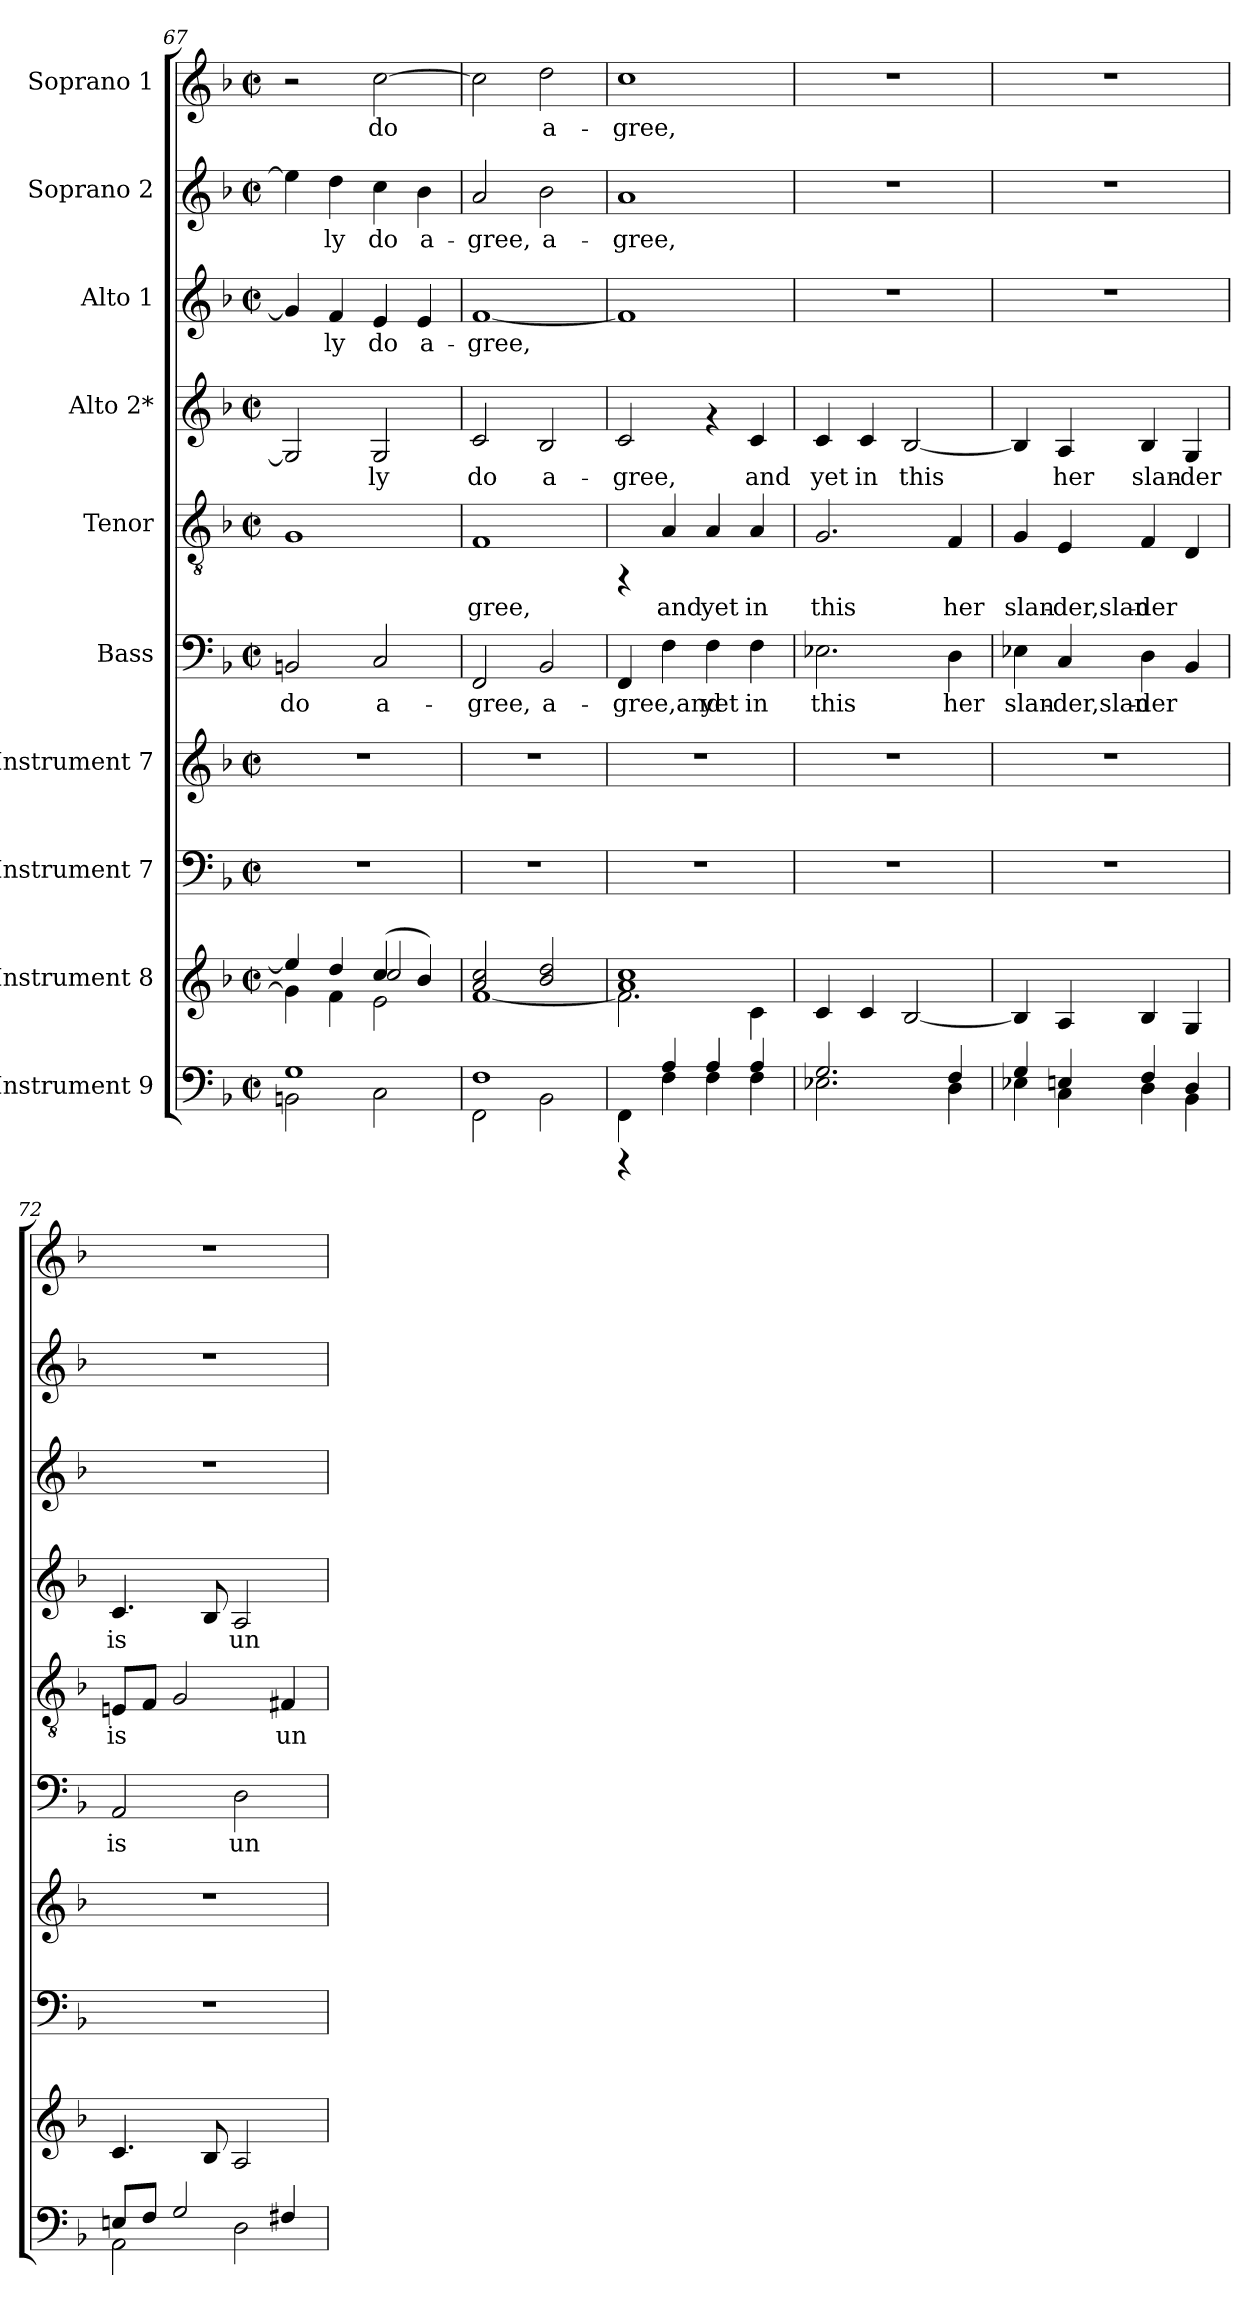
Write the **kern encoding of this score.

**kern	**kern	**kern	**kern	**kern	**text	**kern	**text	**kern	**text	**kern	**text	**kern	**text	**kern	**text
*part10	*part9	*part8	*part7	*part6	*part6	*part5	*part5	*part4	*part4	*part3	*part3	*part2	*part2	*part1	*part1
*staff10	*staff9	*staff8	*staff7	*staff6	*staff6	*staff5	*staff5	*staff4	*staff4	*staff3	*staff3	*staff2	*staff2	*staff1	*staff1
*I"Instrument 9	*I"Instrument 8	*I"Instrument 7	*I"Instrument 7	*I"Bass	*	*I"Tenor	*	*I"Alto 2*	*	*I"Alto 1	*	*I"Soprano 2	*	*I"Soprano 1	*
*clefF4	*clefG2	*clefF4	*clefG2	*clefF4	*	*clefGv2	*	*clefG2	*	*clefG2	*	*clefG2	*	*clefG2	*
*k[b-]	*k[b-]	*k[b-]	*k[b-]	*k[b-]	*	*k[b-]	*	*k[b-]	*	*k[b-]	*	*k[b-]	*	*k[b-]	*
*F:	*F:	*F:	*F:	*F:	*	*F:	*	*F:	*	*F:	*	*F:	*	*F:	*
*M2/2	*M2/2	*M2/2	*M2/2	*M2/2	*	*M2/2	*	*M2/2	*	*M2/2	*	*M2/2	*	*M2/2	*
*met(c|)	*met(c|)	*met(c|)	*met(c|)	*met(c|)	*	*met(c|)	*	*met(c|)	*	*met(c|)	*	*met(c|)	*	*met(c|)	*
=67	=67	=67	=67	=67	=67	=67	=67	=67	=67	=67	=67	=67	=67	=67	=67
*^	*^	*	*	*	*	*	*	*	*	*	*	*	*	*	*
*	*	*	*^	*	*	*	*	*	*	*	*	*	*	*	*	*	*
!	!	!	!	!	!	!	!	!LO:LY:b:cj	!	!LO:LY:b:cj	!	!LO:LY:b:cj	!	!LO:LY:b:cj	!	!LO:LY:b:cj	!	!
1G	2BBn\	4ee-/]	4g\]	2ryy	1r	1r	2BBn/	do	1G	--	2G/]	--	4g/]	--	4ee-\]	--	2r	.
!	!	!	!	!	!	!	!	!	!	!	!	!	!	!LO:LY:b:cj	!	!LO:LY:b:cj	!	!
.	.	4dd/	4f\	.	.	.	.	.	.	.	.	.	4f/	-ly	4dd\	-ly	.	.
!	!	!	!	!	!	!	!	!LO:LY:b:cj	!	!	!	!LO:LY:b:cj	!	!LO:LY:b:cj	!	!LO:LY:b:cj	!	!LO:LY:b:cj
.	2C\	(>4cc/	2e\	2cc/	.	.	2C/	a-	.	.	2G/	-ly	4e/	do	4cc\	do	[>2cc\	do
!	!	!	!	!	!	!	!	!	!	!	!	!	!	!LO:LY:b:cj	!	!LO:LY:b:cj	!	!
.	.	4b-/)	.	.	.	.	.	.	.	.	.	.	4e/	a-	4b-\	a-	.	.
*	*	*	*v	*v	*	*	*	*	*	*	*	*	*	*	*	*	*	*
!!LO:PB:g=z
=68	=68	=68	=68	=68	=68	=68	=68	=68	=68	=68	=68	=68	=68	=68	=68	=68	=68
!	!	!	!	!	!	!	!LO:LY:b:cj	!	!LO:LY:b:cj	!	!LO:LY:b:cj	!	!LO:LY:b:cj	!	!LO:LY:b:cj	!	!LO:LY:b:cj
1F	2FF\	2cc/ 2a/	[<1f	1r	1r	2FF/	-gree,	1F	-gree,	2c/	do	[<1f	-gree,	2a/	-gree,	2cc\]	.
!	!	!	!	!	!	!	!LO:LY:b:cj	!	!	!	!LO:LY:b:cj	!	!	!	!LO:LY:b:cj	!	!LO:LY:b:cj
.	2BB-\	2dd/ 2b-/	.	.	.	2BB-/	a-	.	.	2B-/	a-	.	.	2b-\	a-	2dd\	a-
=69	=69	=69	=69	=69	=69	=69	=69	=69	=69	=69	=69	=69	=69	=69	=69	=69	=69
!	!	!	!	!	!	!	!LO:LY:b:cj	!	!	!	!LO:LY:b:cj	!	!LO:LY:b:cj	!	!LO:LY:b:cj	!	!LO:LY:b:cj
4rCCC	4FF\	1cc 1a	2.f\]	1r	1r	4FF/	-gree,and	4rFF	.	2c/	-gree,	1f]	.	1a	-gree,	1cc	-gree,
!	!	!	!	!	!	!	!LO:LY:b:cj	!	!LO:LY:b:cj	!	!	!	!	!	!	!	!
4A/	4F\	.	.	.	.	4F\	.	4A/	and	.	.	.	.	.	.	.	.
!	!	!	!	!	!	!	!LO:LY:b:cj	!	!LO:LY:b:cj	!	!	!	!	!	!	!	!
4A/	4F\	.	.	.	.	4F\	yet	4A/	yet	4rf	.	.	.	.	.	.	.
!	!	!	!	!	!	!	!LO:LY:b:cj	!	!LO:LY:b:cj	!	!LO:LY:b:cj	!	!	!	!	!	!
4A/	4F\	.	4c\	.	.	4F\	in	4A/	in	4c/	and	.	.	.	.	.	.
=70	=70	=70	=70	=70	=70	=70	=70	=70	=70	=70	=70	=70	=70	=70	=70	=70	=70
!	!	!	!	!	!	!	!LO:LY:b:cj	!	!LO:LY:b:cj	!	!LO:LY:b:cj	!	!	!	!	!	!
*	*	*v	*v	*	*	*	*	*	*	*	*	*	*	*	*	*	*
2.G/	2.E-X\	4c/	1r	1r	2.E-X\	this	2.G/	this	4c/	yet	1r	.	1r	.	1r	.
!	!	!	!	!	!	!	!	!	!	!LO:LY:b:cj	!	!	!	!	!	!
.	.	4c/	.	.	.	.	.	.	4c/	in	.	.	.	.	.	.
!	!	!	!	!	!	!	!	!	!	!LO:LY:b:cj	!	!	!	!	!	!
.	.	[<2B-/	.	.	.	.	.	.	[<2B-/	this	.	.	.	.	.	.
!	!	!	!	!	!	!LO:LY:b:cj	!	!LO:LY:b:cj	!	!	!	!	!	!	!	!
4F/	4D\	.	.	.	4D\	her	4F/	her	.	.	.	.	.	.	.	.
=71	=71	=71	=71	=71	=71	=71	=71	=71	=71	=71	=71	=71	=71	=71	=71	=71
!	!	!	!	!	!	!LO:LY:b:cj	!	!LO:LY:b:cj	!	!LO:LY:b:cj	!	!	!	!	!	!
4G/	4E-X\	4B-/]	1r	1r	4E-X\	slan-	4G/	slan-	4B-/]	.	1r	.	1r	.	1r	.
!	!	!	!	!	!	!LO:LY:b:cj	!	!LO:LY:b:cj	!	!LO:LY:b:cj	!	!	!	!	!	!
4En/	4C\	4A/	.	.	4C/	-der,slan-	4E/	-der,slan-	4A/	her	.	.	.	.	.	.
!	!	!	!	!	!	!LO:LY:b:cj	!	!LO:LY:b:cj	!	!LO:LY:b:cj	!	!	!	!	!	!
4F/	4D\	4B-/	.	.	4D\	-der	4F/	-der	4B-/	slan-	.	.	.	.	.	.
!	!	!	!	!	!	!LO:LY:b:cj	!	!LO:LY:b:cj	!	!LO:LY:b:cj	!	!	!	!	!	!
4D/	4BB-\	4G/	.	.	4BB-/	.	4D/	.	4G/	-der	.	.	.	.	.	.
=72	=72	=72	=72	=72	=72	=72	=72	=72	=72	=72	=72	=72	=72	=72	=72	=72
!	!	!	!	!	!	!LO:LY:b:cj	!	!LO:LY:b:cj	!	!LO:LY:b:cj	!	!	!	!	!	!
8En/L	2AA\	4.c/	1r	1r	2AA/	is	8En/L	is	4.c/	is	1r	.	1r	.	1r	.
!	!	!	!	!	!	!	!	!LO:LY:b:cj	!	!	!	!	!	!	!	!
8F/J	.	.	.	.	.	.	8F/J	.	.	.	.	.	.	.	.	.
!	!	!	!	!	!	!	!	!LO:LY:b:cj	!	!	!	!	!	!	!	!
2G/	.	.	.	.	.	.	2G/	.	.	.	.	.	.	.	.	.
!	!	!	!	!	!	!	!	!	!	!LO:LY:b:cj	!	!	!	!	!	!
.	.	8B-/	.	.	.	.	.	.	8B-/	.	.	.	.	.	.	.
!	!	!	!	!	!	!LO:LY:b:cj	!	!	!	!LO:LY:b:cj	!	!	!	!	!	!
.	2D\	2A/	.	.	2D\	un-	.	.	2A/	un-	.	.	.	.	.	.
!	!	!	!	!	!	!	!	!LO:LY:b:cj	!	!	!	!	!	!	!	!
4F#X/	.	.	.	.	.	.	4F#X/	un-	.	.	.	.	.	.	.	.
*v	*v	*	*	*	*	*	*	*	*	*	*	*	*	*	*	*
=	=	=	=	=	=	=	=	=	=	=	=	=	=	=	=
*-	*-	*-	*-	*-	*-	*-	*-	*-	*-	*-	*-	*-	*-	*-	*-
